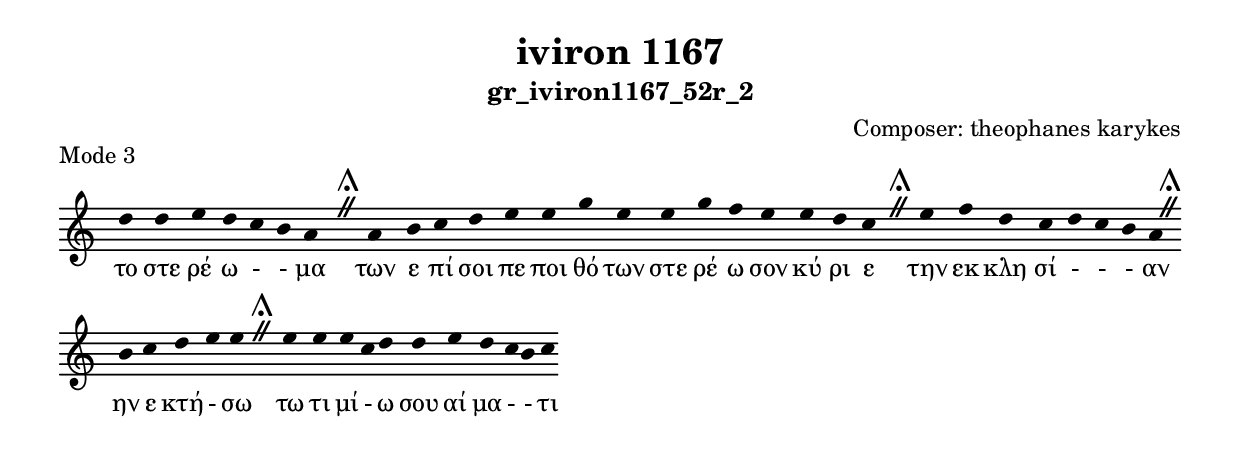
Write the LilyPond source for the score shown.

\include "gregorian.ly"

	\header {
 	  title = "iviron 1167"
	  subtitle = "gr_iviron1167_52r_2"
	  composer = "Composer: theophanes karykes"
	  piece = "Mode 3"
	}

	chant = {
	  d''4 d''4 e''4 d''4 c''4 b'4 a'4 \divisioMaior
 a'4 b'4 c''4 d''4 e''4 e''4 g''4 e''4 e''4 g''4 f''4 e''4 e''4 d''4 c''4 \divisioMaior
 e''4 f''4 d''4 c''4 d''4 c''4 b'4 a'4 \divisioMaior
 b'4 c''4 d''4 e''4 e''4 \divisioMaior
 e''4 e''4 e''4 c''4 d''4 d''4 e''4 d''4 c''4 b'4 c''4\finalis
	}

	verba = \lyricmode {το στε ρέ ω -  - μα 
των ε πί σοι πε ποι θό των στε ρέ ω σον κύ ρι ε 
την εκ κλη σί -  -  - αν 
ην ε κτή - σω 
τω τι μί - ω σου αί μα -  - τι 
	}


	\score {
	  \new Staff <<
	  \new Voice = "melody" \chant
	  \new Lyrics = "one" \lyricsto melody \verba
	  >>
	  \layout {
	    \context {
	      \Staff
	      \remove "Time_signature_engraver"
	      \remove "Bar_engraver"
	    }
	    \context {
	      \Voice
	      \remove "Stem_engraver"
	    }
	  }
	}